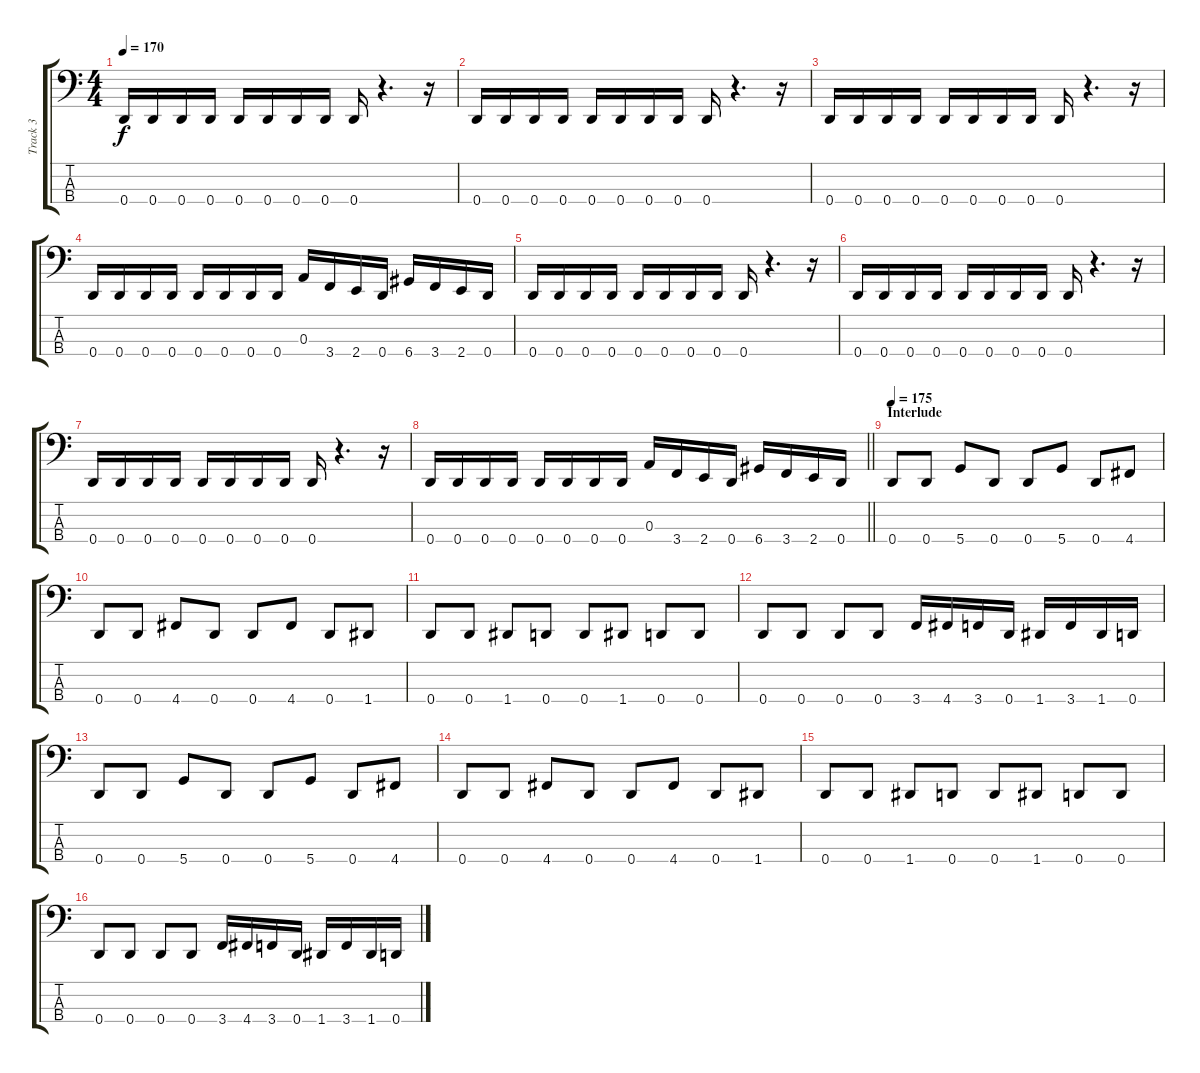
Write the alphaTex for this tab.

\track ("Track 3" "Track 3") {instrument electricbasspick}
\staff {score tabs}
\tuning (G2 D2 A1 D1) {hide}
\ts (4 4)
\tempo 170
\clef f4
\ks c
0.4.16{dy f} 0.4.16 0.4.16 0.4.16 0.4.16 0.4.16 0.4.16 0.4.16 0.4.16 r.4{d} r.16 |
0.4.16 0.4.16 0.4.16 0.4.16 0.4.16 0.4.16 0.4.16 0.4.16 0.4.16 r.4{d} r.16 |
0.4.16 0.4.16 0.4.16 0.4.16 0.4.16 0.4.16 0.4.16 0.4.16 0.4.16 r.4{d} r.16 |
0.4.16 0.4.16 0.4.16 0.4.16 0.4.16 0.4.16 0.4.16 0.4.16 0.3.16 3.4.16 2.4.16 0.4.16 6.4.16 3.4.16 2.4.16 0.4.16 |
0.4.16 0.4.16 0.4.16 0.4.16 0.4.16 0.4.16 0.4.16 0.4.16 0.4.16 r.4{d} r.16 |
0.4.16 0.4.16 0.4.16 0.4.16 0.4.16 0.4.16 0.4.16 0.4.16 0.4.16 r.4{d} r.16 |
0.4.16 0.4.16 0.4.16 0.4.16 0.4.16 0.4.16 0.4.16 0.4.16 0.4.16 r.4{d} r.16 |
\barLineRight lightlight
0.4.16 0.4.16 0.4.16 0.4.16 0.4.16 0.4.16 0.4.16 0.4.16 0.3.16 3.4.16 2.4.16 0.4.16 6.4.16 3.4.16 2.4.16 0.4.16 |
\section ("" "Interlude")
\tempo 175
0.4.8 0.4.8 5.4.8 0.4.8 0.4.8 5.4.8 0.4.8 4.4.8 |
0.4.8 0.4.8 4.4.8 0.4.8 0.4.8 4.4.8 0.4.8 1.4.8 |
0.4.8 0.4.8 1.4.8 0.4.8 0.4.8 1.4.8 0.4.8 0.4.8 |
0.4.8 0.4.8 0.4.8 0.4.8 3.4.16 4.4.16 3.4.16 0.4.16 1.4.16 3.4.16 1.4.16 0.4.16 |
0.4.8 0.4.8 5.4.8 0.4.8 0.4.8 5.4.8 0.4.8 4.4.8 |
0.4.8 0.4.8 4.4.8 0.4.8 0.4.8 4.4.8 0.4.8 1.4.8 |
0.4.8 0.4.8 1.4.8 0.4.8 0.4.8 1.4.8 0.4.8 0.4.8 |
0.4.8 0.4.8 0.4.8 0.4.8 3.4.16 4.4.16 3.4.16 0.4.16 1.4.16 3.4.16 1.4.16 0.4.16
